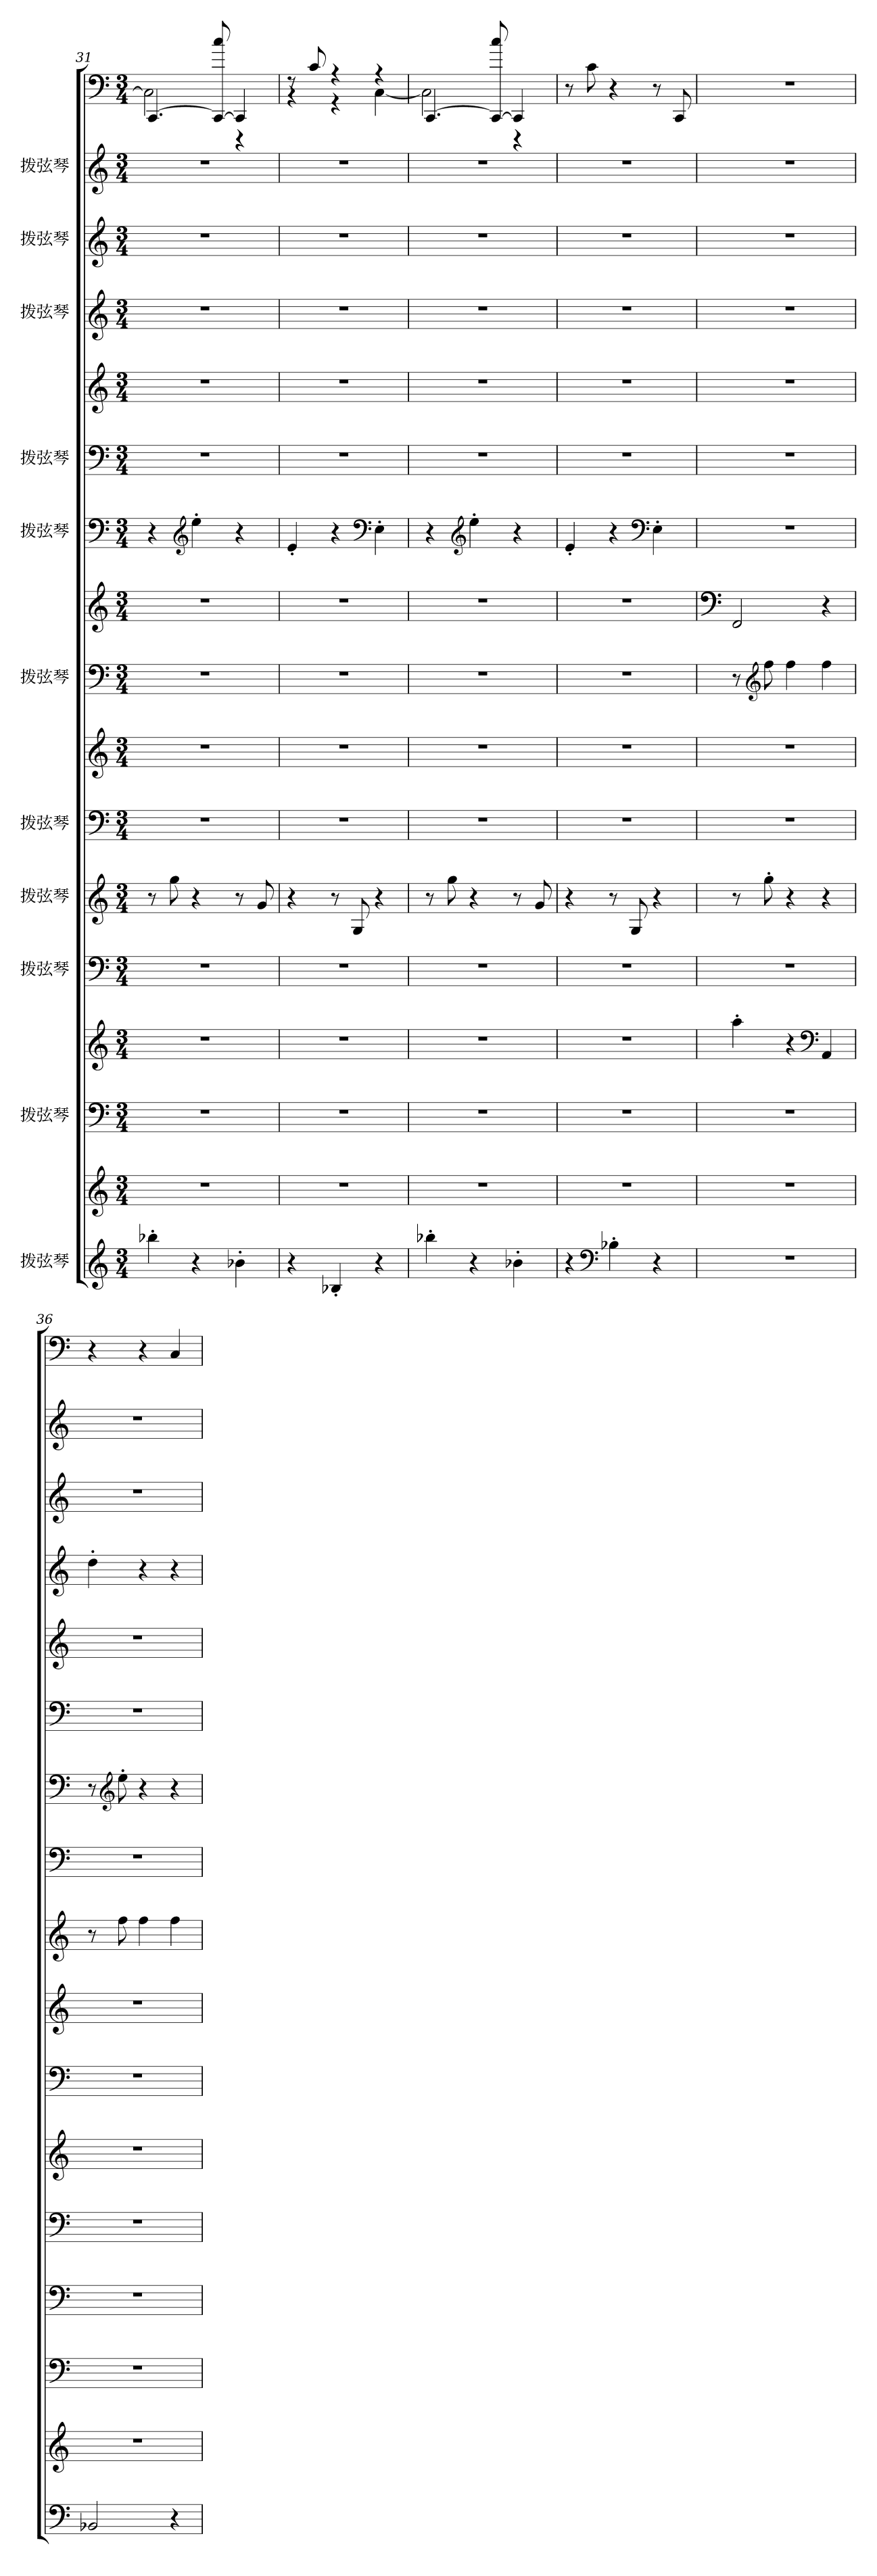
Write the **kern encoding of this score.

**kern	**kern	**kern	**kern	**kern	**kern	**kern	**kern	**kern	**kern	**kern	**kern	**kern	**kern	**kern	**kern	**kern
*part11	*part11	*part10	*part10	*part9	*part8	*part7	*part7	*part6	*part6	*part5	*part4	*part4	*part3	*part2	*part1	*part1
*staff17	*staff16	*staff15	*staff14	*staff13	*staff12	*staff11	*staff10	*staff9	*staff8	*staff7	*staff6	*staff5	*staff4	*staff3	*staff2	*staff1
*I"拨弦琴	*	*I"拨弦琴	*	*I"拨弦琴	*I"拨弦琴	*I"拨弦琴	*	*I"拨弦琴	*	*I"拨弦琴	*I"拨弦琴	*	*I"拨弦琴	*I"拨弦琴	*I"拨弦琴	*
!!LO:PB:g=z
*clefG2	*clefG2	*clefF4	*clefG2	*clefF4	*clefG2	*clefF4	*clefG2	*clefF4	*clefG2	*clefF4	*clefF4	*clefG2	*clefG2	*clefG2	*clefG2	*clefF4
*k[]	*k[]	*k[]	*k[]	*k[]	*k[]	*k[]	*k[]	*k[]	*k[]	*k[]	*k[]	*k[]	*k[]	*k[]	*k[]	*k[]
*M3/4	*M3/4	*M3/4	*M3/4	*M3/4	*M3/4	*M3/4	*M3/4	*M3/4	*M3/4	*M3/4	*M3/4	*M3/4	*M3/4	*M3/4	*M3/4	*M3/4
=31	=31	=31	=31	=31	=31	=31	=31	=31	=31	=31	=31	=31	=31	=31	=31	=31
*	*	*	*	*	*	*	*	*	*	*	*	*	*	*	*	*^
4bb-X'\	2.r	2.r	2.r	2.r	8r	2.r	2.r	2.r	2.r	4r	2.r	2.r	2.r	2.r	2.r	[4.CC/	2C\]
.	.	.	.	.	8gg\	.	.	.	.	.	.	.	.	.	.	.	.
*	*	*	*	*	*	*	*	*	*	*clefG2	*	*	*	*	*	*	*
4r	.	.	.	.	4r	.	.	.	.	4ee'\	.	.	.	.	.	.	.
.	.	.	.	.	.	.	.	.	.	.	.	.	.	.	.	8CC/_ 8cc/	.
4b-X'\	.	.	.	.	8r	.	.	.	.	4r	.	.	.	.	.	4CC/]	4r
.	.	.	.	.	8g/	.	.	.	.	.	.	.	.	.	.	.	.
=32	=32	=32	=32	=32	=32	=32	=32	=32	=32	=32	=32	=32	=32	=32	=32	=32	=32
4r	2.r	2.r	2.r	2.r	4r	2.r	2.r	2.r	2.r	4e'/	2.r	2.r	2.r	2.r	2.r	8r	4r
.	.	.	.	.	.	.	.	.	.	.	.	.	.	.	.	8c/	.
4B-X'/	.	.	.	.	8r	.	.	.	.	4r	.	.	.	.	.	4r	4r
.	.	.	.	.	8G/	.	.	.	.	.	.	.	.	.	.	.	.
*	*	*	*	*	*	*	*	*	*	*clefF4	*	*	*	*	*	*	*
4r	.	.	.	.	4r	.	.	.	.	4E'\	.	.	.	.	.	4r	[4C\
=33	=33	=33	=33	=33	=33	=33	=33	=33	=33	=33	=33	=33	=33	=33	=33	=33	=33
4bb-X'\	2.r	2.r	2.r	2.r	8r	2.r	2.r	2.r	2.r	4r	2.r	2.r	2.r	2.r	2.r	[4.CC/	2C\]
.	.	.	.	.	8gg\	.	.	.	.	.	.	.	.	.	.	.	.
*	*	*	*	*	*	*	*	*	*	*clefG2	*	*	*	*	*	*	*
4r	.	.	.	.	4r	.	.	.	.	4ee'\	.	.	.	.	.	.	.
.	.	.	.	.	.	.	.	.	.	.	.	.	.	.	.	8CC/_ 8cc/	.
4b-X'\	.	.	.	.	8r	.	.	.	.	4r	.	.	.	.	.	4CC/]	4r
.	.	.	.	.	8g/	.	.	.	.	.	.	.	.	.	.	.	.
*	*	*	*	*	*	*	*	*	*	*	*	*	*	*	*	*v	*v
=34	=34	=34	=34	=34	=34	=34	=34	=34	=34	=34	=34	=34	=34	=34	=34	=34
4r	2.r	2.r	2.r	2.r	4r	2.r	2.r	2.r	2.r	4e'/	2.r	2.r	2.r	2.r	2.r	8r
.	.	.	.	.	.	.	.	.	.	.	.	.	.	.	.	8c\
*clefF4	*	*	*	*	*	*	*	*	*	*	*	*	*	*	*	*
4B-X'\	.	.	.	.	8r	.	.	.	.	4r	.	.	.	.	.	4r
.	.	.	.	.	8G/	.	.	.	.	.	.	.	.	.	.	.
*	*	*	*	*	*	*	*	*	*	*clefF4	*	*	*	*	*	*
4r	.	.	.	.	4r	.	.	.	.	4E'\	.	.	.	.	.	8r
.	.	.	.	.	.	.	.	.	.	.	.	.	.	.	.	8CC/
!!LO:PB:g=z
=35	=35	=35	=35	=35	=35	=35	=35	=35	=35	=35	=35	=35	=35	=35	=35	=35
*	*	*	*	*	*	*	*	*	*clefF4	*	*	*	*	*	*	*
2.r	2.r	2.r	4aa'\	2.r	8r	2.r	2.r	8r	2FF/	2.r	2.r	2.r	2.r	2.r	2.r	2.r
*	*	*	*	*	*	*	*	*clefG2	*	*	*	*	*	*	*	*
.	.	.	.	.	8gg'\	.	.	8ff\	.	.	.	.	.	.	.	.
.	.	.	4r	.	4r	.	.	4ff\	.	.	.	.	.	.	.	.
*	*	*	*clefF4	*	*	*	*	*	*	*	*	*	*	*	*	*
.	.	.	4AA/	.	4r	.	.	4ff\	4r	.	.	.	.	.	.	.
=36	=36	=36	=36	=36	=36	=36	=36	=36	=36	=36	=36	=36	=36	=36	=36	=36
2BB-X/	2.r	2.r	2.r	2.r	2.r	2.r	2.r	8r	2.r	8r	2.r	2.r	4dd'\	2.r	2.r	4r
*	*	*	*	*	*	*	*	*	*	*clefG2	*	*	*	*	*	*
.	.	.	.	.	.	.	.	8ff\	.	8ee'\	.	.	.	.	.	.
.	.	.	.	.	.	.	.	4ff\	.	4r	.	.	4r	.	.	4r
4r	.	.	.	.	.	.	.	4ff\	.	4r	.	.	4r	.	.	4C/
=	=	=	=	=	=	=	=	=	=	=	=	=	=	=	=	=
*-	*-	*-	*-	*-	*-	*-	*-	*-	*-	*-	*-	*-	*-	*-	*-	*-
